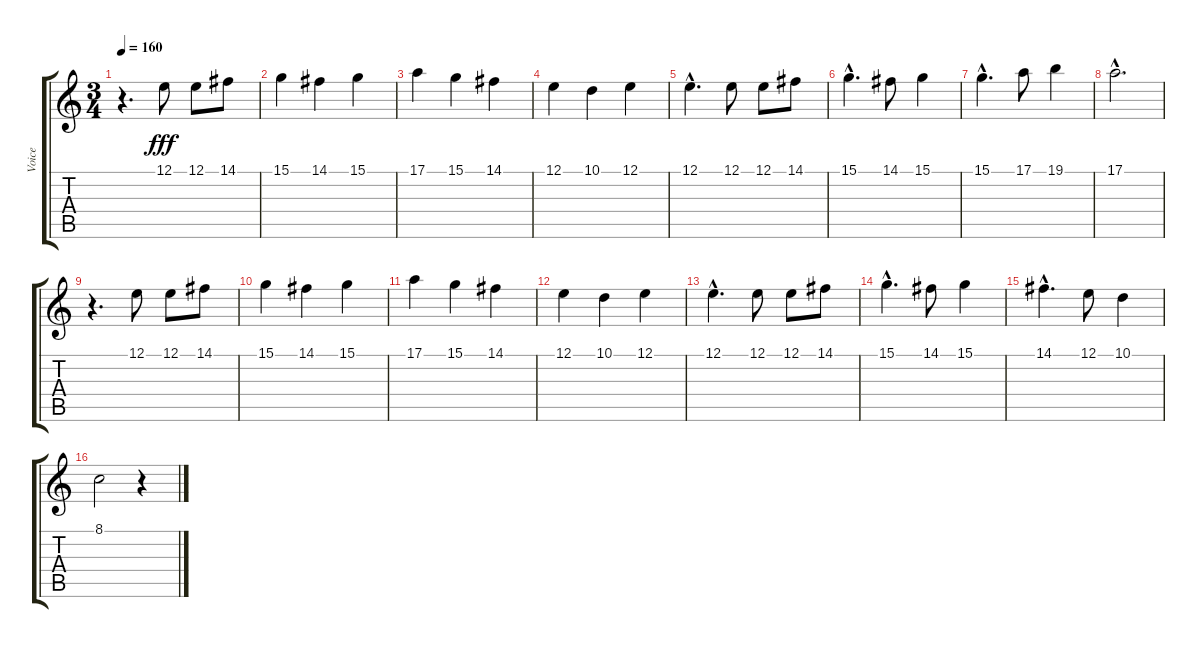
\track ("Voice" "Voice") {instrument choiraahs}
\staff {score tabs}
\tuning (E4 B3 G3 D3 A2 E2) {hide}
\ts (3 4)
\tempo 160
\clef g2
\ks c
r.4{d dy fff} 12.1.8 12.1.8 14.1.8 |
15.1.4 14.1.4 15.1.4 |
17.1.4 15.1.4 14.1.4 |
12.1.4 10.1.4 12.1.4 |
12.1{hac}.4{d} 12.1.8 12.1.8 14.1.8 |
15.1{hac}.4{d} 14.1.8 15.1.4 |
15.1{hac}.4{d} 17.1.8 19.1.4 |
17.1{hac}.2{d} |
r.4{d} 12.1.8 12.1.8 14.1.8 |
15.1.4 14.1.4 15.1.4 |
17.1.4 15.1.4 14.1.4 |
12.1.4 10.1.4 12.1.4 |
12.1{hac}.4{d} 12.1.8 12.1.8 14.1.8 |
15.1{hac}.4{d} 14.1.8 15.1.4 |
14.1{hac}.4{d} 12.1.8 10.1.4 |
8.1.2 r.4
